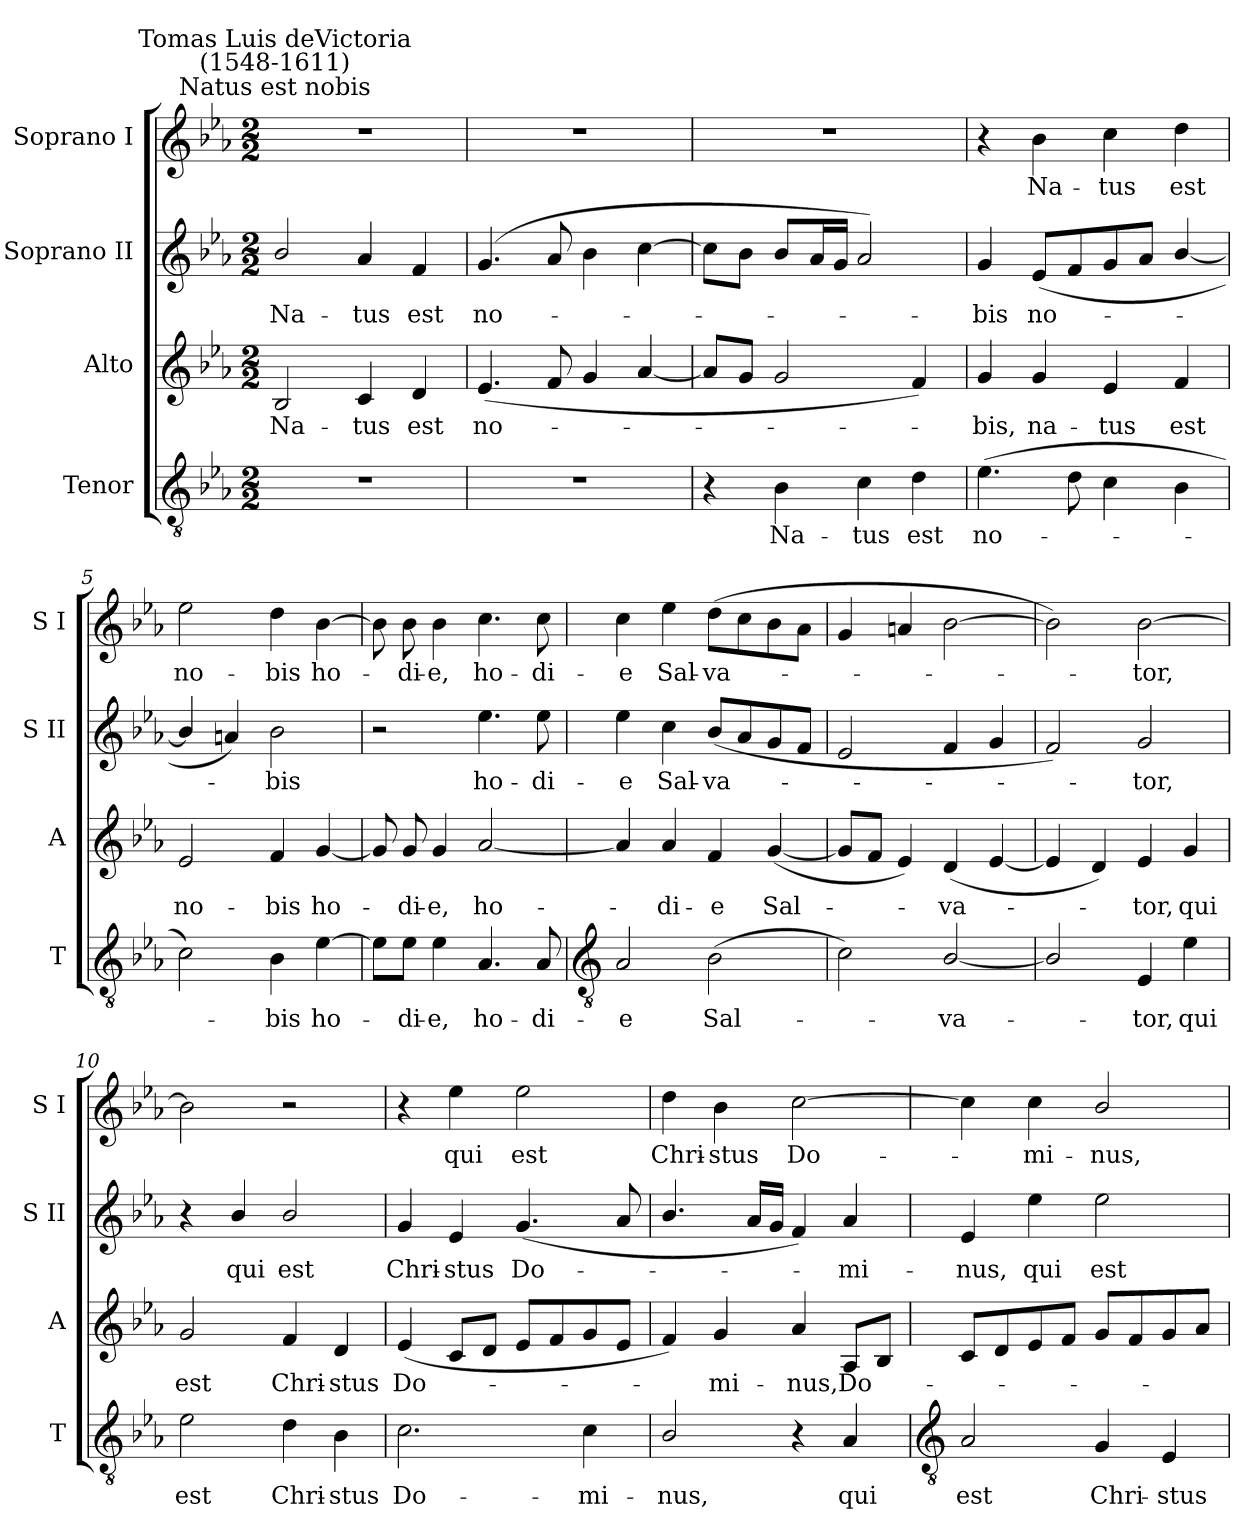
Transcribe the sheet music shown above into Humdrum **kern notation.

**kern	**text	**kern	**text	**kern	**text	**kern	**text
*part4	*part4	*part3	*part3	*part2	*part2	*part1	*part1
*staff4	*staff4	*staff3	*staff3	*staff2	*staff2	*staff1	*staff1
*I"Tenor	*	*I"Alto	*	*I"Soprano II	*	*I"Soprano I	*
*I'T	*	*I'A	*	*I'S II	*	*I'S I	*
*clefGv2	*	*clefG2	*	*clefG2	*	*clefG2	*
*k[b-e-a-]	*	*k[b-e-a-]	*	*k[b-e-a-]	*	*k[b-e-a-]	*
*E-:	*	*E-:	*	*E-:	*	*E-:	*
*M2/2	*	*M2/2	*	*M2/2	*	*M2/2	*
=1	=1	=1	=1	=1	=1	=1	=1
!	!	!	!	!	!	!LO:TX:a:cj:t=Natus est nobis	!
!	!	!	!	!	!	!LO:TX:a:cj:t=Tomas Luis deVictoria\n(1548-1611)	!
!	!	!	!LO:LY:b	!	!LO:LY:b	!	!
1r	.	2B-	Na-	2b-/	Na-	1r	.
!	!	!	!LO:LY:b	!	!LO:LY:b	!	!
.	.	4c	-tus	4a-	-tus	.	.
!	!	!	!LO:LY:b	!	!LO:LY:b	!	!
.	.	4d	est	4f	est	.	.
=2	=2	=2	=2	=2	=2	=2	=2
!	!	!	!LO:LY:b	!	!LO:LY:b	!	!
1r	.	(<4.e-	no-	(<4.g	no-	1r	.
.	.	8f	.	8a-	.	.	.
.	.	4g	.	4b-	.	.	.
.	.	[4a-	.	[4cc	.	.	.
=3	=3	=3	=3	=3	=3	=3	=3
4r	.	8a-L]	.	8ccL]	.	1r	.
.	.	8gJ	.	8b-J	.	.	.
!	!LO:LY:b	!	!	!	!	!	!
4B-	Na-	2g	.	8b-L	.	.	.
.	.	.	.	16a-L	.	.	.
.	.	.	.	16gJJ	.	.	.
!	!LO:LY:b	!	!	!	!	!	!
4c	-tus	.	.	2a-)	.	.	.
!	!LO:LY:b	!	!	!	!	!	!
4d	est	4f)	.	.	.	.	.
=4	=4	=4	=4	=4	=4	=4	=4
!	!LO:LY:b	!	!LO:LY:b	!	!LO:LY:b	!	!
(>4.e-	no-	4g	bis,	4g	bis	4r	.
!	!	!	!LO:LY:b	!	!LO:LY:b	!	!LO:LY:b
.	.	4g	na-	(<8e-L	no-	4b-	Na-
8d	.	.	.	8f	.	.	.
!	!	!	!LO:LY:b	!	!	!	!LO:LY:b
4c	.	4e-	-tus	8g	.	4cc	-tus
.	.	.	.	8a-J	.	.	.
!	!	!	!LO:LY:b	!	!	!	!LO:LY:b
4B-	.	4f	est	[4b-/	.	4dd	est
=5	=5	=5	=5	=5	=5	=5	=5
!	!	!	!LO:LY:b	!	!	!	!LO:LY:b
2c)	.	2e-	no-	4b-/]	.	2ee-	no-
.	.	.	.	4an)	.	.	.
!	!LO:LY:b	!	!LO:LY:b	!	!LO:LY:b	!	!LO:LY:b
4B-	bis	4f	-bis	2b-	bis	4dd	-bis
!	!LO:LY:b	!	!LO:LY:b	!	!	!	!LO:LY:b
[4e-	ho-	[4g	ho-	.	.	[4b-	ho-
=6	=6	=6	=6	=6	=6	=6	=6
8e-\L]	.	8g]	.	2r	.	8b-]	.
!	!LO:LY:b	!	!LO:LY:b	!	!	!	!LO:LY:b
8e-\J	di-	8g	di-	.	.	8b-	di-
!	!LO:LY:b	!	!LO:LY:b	!	!	!	!LO:LY:b
4e-	-e,	4g	-e,	.	.	4b-	-e,
!	!LO:LY:b	!	!LO:LY:b	!	!LO:LY:b	!	!LO:LY:b
4.A-	ho-	[2a-	ho-	4.ee-	ho-	4.cc	ho-
!	!LO:LY:b	!	!	!	!LO:LY:b	!	!LO:LY:b
8A-	-di-	.	.	8ee-	-di-	8cc	-di-
!!LO:LB:g=z
=7	=7	=7	=7	=7	=7	=7	=7
*clefGv2	*	*	*	*	*	*	*
!	!LO:LY:b	!	!	!	!LO:LY:b	!	!LO:LY:b
2A-	-e	4a-]	.	4ee-	-e	4cc	-e
!	!	!	!LO:LY:b	!	!LO:LY:b	!	!LO:LY:b
.	.	4a-	di-	4cc	Sal-	4ee-	Sal-
!	!LO:LY:b	!	!LO:LY:b	!	!LO:LY:b	!	!LO:LY:b
(>2B-	Sal-	4f	-e	(<8b-L	-va-	(>8ddL	-va-
.	.	.	.	8a-	.	8cc	.
!	!	!	!LO:LY:b	!	!	!	!
.	.	(<[4g	Sal-	8g	.	8b-	.
.	.	.	.	8fJ	.	8a-J	.
=8	=8	=8	=8	=8	=8	=8	=8
2c)	.	8gL]	.	2e-	.	4g	.
.	.	8fJ	.	.	.	.	.
.	.	4e-)	.	.	.	4an	.
!	!LO:LY:b	!	!LO:LY:b	!	!	!	!
[2B-/	va-	(<4d	va-	4f	.	[2b-	.
.	.	[4e-	.	4g	.	.	.
=9	=9	=9	=9	=9	=9	=9	=9
2B-/]	.	4e-]	.	2f)	.	2b-])	.
.	.	4d)	.	.	.	.	.
!	!LO:LY:b	!	!LO:LY:b	!	!LO:LY:b	!	!LO:LY:b
4E-	tor,	4e-	tor,	2g	tor,	[2b-	tor,
!	!LO:LY:b	!	!LO:LY:b	!	!	!	!
4e-	qui	4g	qui	.	.	.	.
=10	=10	=10	=10	=10	=10	=10	=10
!	!LO:LY:b	!	!LO:LY:b	!	!	!	!
2e-	est	2g	est	4r	.	2b-]	.
!	!	!	!	!	!LO:LY:b	!	!
.	.	.	.	4b-/	qui	.	.
!	!LO:LY:b	!	!LO:LY:b	!	!LO:LY:b	!	!
4d	Chri-	4f	Chri-	2b-/	est	2r	.
!	!LO:LY:b	!	!LO:LY:b	!	!	!	!
4B-	-stus	4d	-stus	.	.	.	.
=11	=11	=11	=11	=11	=11	=11	=11
!	!LO:LY:b	!	!LO:LY:b	!	!LO:LY:b	!	!
2.c	Do-	(<4e-	Do-	4g	Chri-	4r	.
!	!	!	!	!	!LO:LY:b	!	!LO:LY:b
.	.	8cL	.	4e-	-stus	4ee-	qui
.	.	8dJ	.	.	.	.	.
!	!	!	!	!	!LO:LY:b	!	!LO:LY:b
.	.	8e-L	.	(<4.g	Do-	2ee-	est
.	.	8f	.	.	.	.	.
!	!LO:LY:b	!	!	!	!	!	!
4c	-mi-	8g	.	.	.	.	.
.	.	8e-J	.	8a-	.	.	.
=12	=12	=12	=12	=12	=12	=12	=12
!	!LO:LY:b	!	!	!	!	!	!LO:LY:b
2B-/	-nus,	4f)	.	4.b-/	.	4dd	Chri-
!	!	!	!LO:LY:b	!	!	!	!LO:LY:b
.	.	4g	mi-	.	.	4b-	-stus
.	.	.	.	16a-LL	.	.	.
.	.	.	.	16gJJ	.	.	.
!	!	!	!LO:LY:b	!	!	!	!LO:LY:b
4r	.	4a-	-nus,	4f)	.	[2cc	Do-
!	!LO:LY:b	!	!LO:LY:b	!	!LO:LY:b	!	!
4A-	qui	8A-L	Do-	4a-	mi-	.	.
.	.	8B-J	.	.	.	.	.
!!LO:LB:g=z
=13	=13	=13	=13	=13	=13	=13	=13
*clefGv2	*	*	*	*	*	*	*
!	!LO:LY:b	!	!	!	!LO:LY:b	!	!
2A-	est	8cL	.	4e-	-nus,	4cc]	.
.	.	8d	.	.	.	.	.
!	!	!	!	!	!LO:LY:b	!	!LO:LY:b
.	.	8e-	.	4ee-	qui	4cc	mi-
.	.	8fJ	.	.	.	.	.
!	!LO:LY:b	!	!	!	!LO:LY:b	!	!LO:LY:b
4G	Chri-	8gL	.	2ee-	est	2b-/	-nus,
.	.	8f	.	.	.	.	.
!	!LO:LY:b	!	!	!	!	!	!
4E-	-stus	8g	.	.	.	.	.
.	.	8a-J	.	.	.	.	.
=	=	=	=	=	=	=	=
*-	*-	*-	*-	*-	*-	*-	*-
